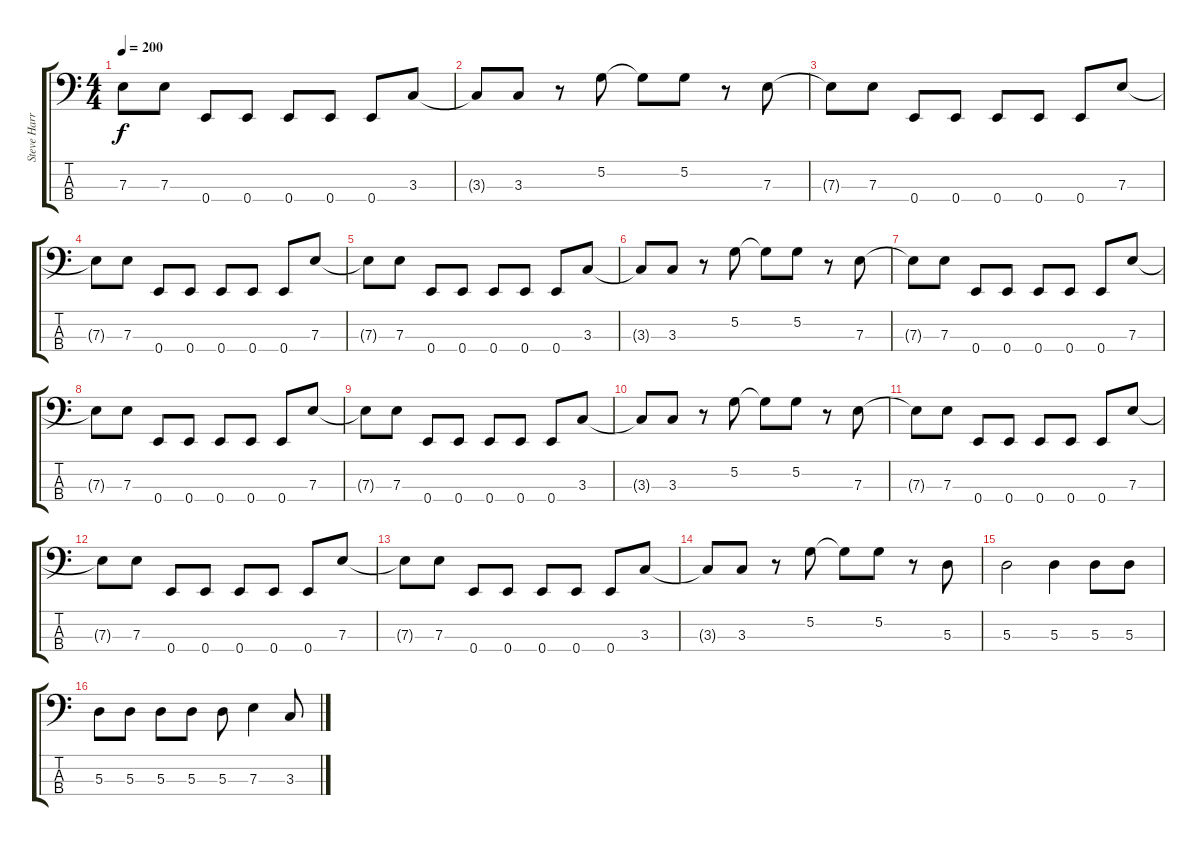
\track ("Steve Harris" "Steve Harr") {instrument electricbassfinger}
\staff {score tabs}
\tuning (G2 D2 A1 E1) {hide}
\ts (4 4)
\tempo 200
\clef f4
\ks c
7.3{t}.8{dy f} 7.3.8 0.4.8 0.4.8 0.4.8 0.4.8 0.4.8 3.3.8 |
3.3{t}.8 3.3.8 r.8 5.2.8 5.2{t}.8 5.2.8 r.8 7.3.8 |
7.3{t}.8 7.3.8 0.4.8 0.4.8 0.4.8 0.4.8 0.4.8 7.3.8 |
7.3{t}.8 7.3.8 0.4.8 0.4.8 0.4.8 0.4.8 0.4.8 7.3.8 |
7.3{t}.8 7.3.8 0.4.8 0.4.8 0.4.8 0.4.8 0.4.8 3.3.8 |
3.3{t}.8 3.3.8 r.8 5.2.8 5.2{t}.8 5.2.8 r.8 7.3.8 |
7.3{t}.8 7.3.8 0.4.8 0.4.8 0.4.8 0.4.8 0.4.8 7.3.8 |
7.3{t}.8 7.3.8 0.4.8 0.4.8 0.4.8 0.4.8 0.4.8 7.3.8 |
7.3{t}.8 7.3.8 0.4.8 0.4.8 0.4.8 0.4.8 0.4.8 3.3.8 |
3.3{t}.8 3.3.8 r.8 5.2.8 5.2{t}.8 5.2.8 r.8 7.3.8 |
7.3{t}.8 7.3.8 0.4.8 0.4.8 0.4.8 0.4.8 0.4.8 7.3.8 |
7.3{t}.8 7.3.8 0.4.8 0.4.8 0.4.8 0.4.8 0.4.8 7.3.8 |
7.3{t}.8 7.3.8 0.4.8 0.4.8 0.4.8 0.4.8 0.4.8 3.3.8 |
3.3{t}.8 3.3.8 r.8 5.2.8 5.2{t}.8 5.2.8 r.8 5.3.8 |
5.3.2 5.3.4 5.3.8 5.3.8 |
5.3.8 5.3.8 5.3.8 5.3.8 5.3.8 7.3.4 3.3.8
